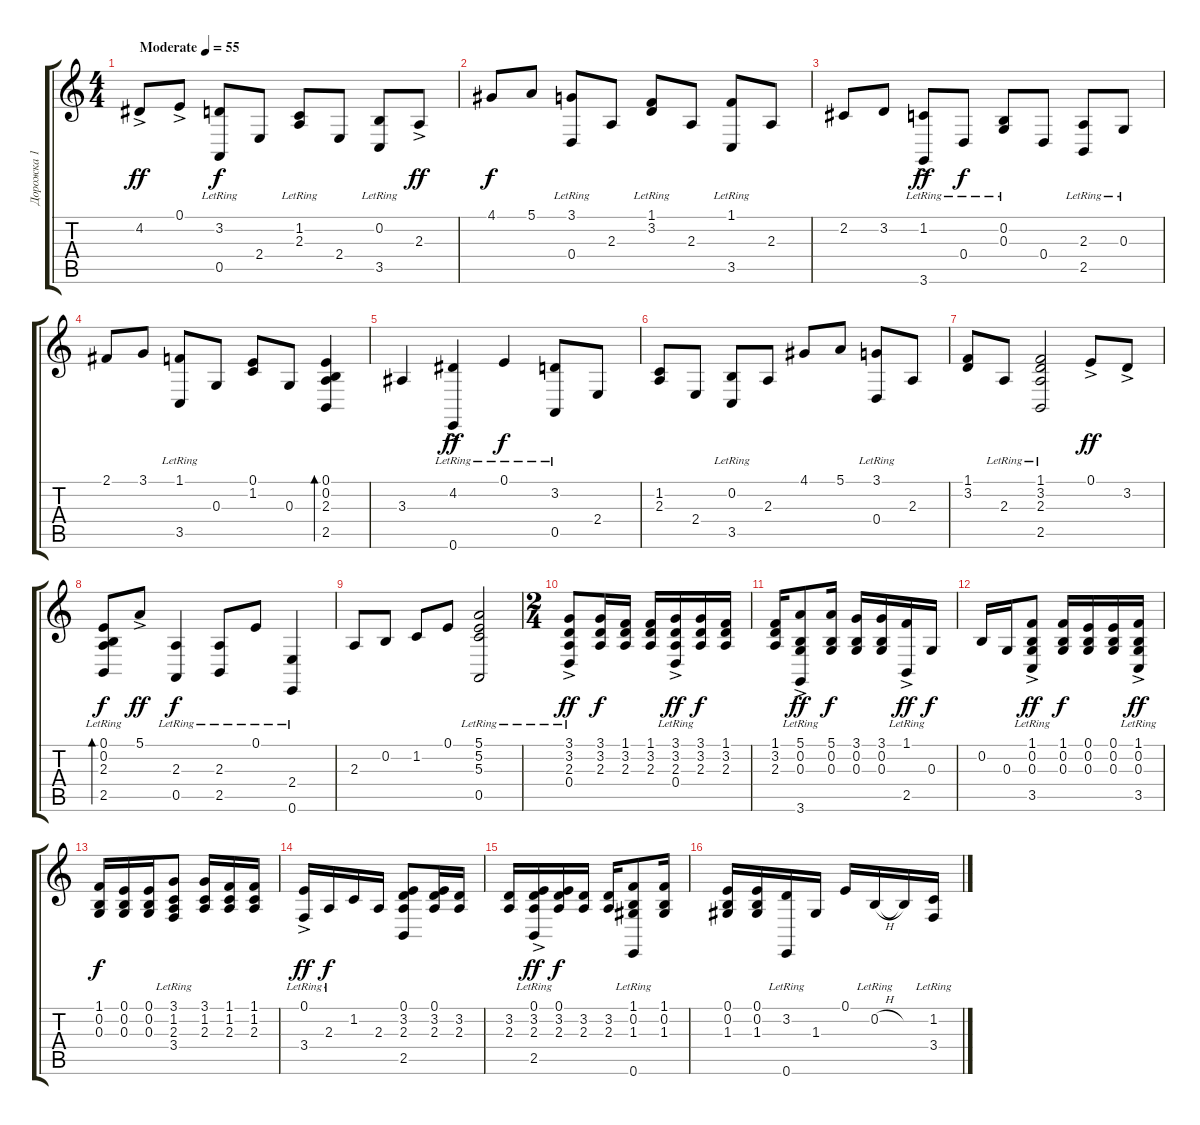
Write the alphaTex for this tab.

\track ("Дорожка 1" "Дорожка 1") {instrument brightacousticpiano}
\staff {score tabs}
\tuning (E4 B3 G3 D3 A2 E2) {hide}
\ts (4 4)
\tempo (55 "Moderate")
\clef g2
\ks c
4.2{ac}.8{dy ff instrument brightacousticpiano} 0.1{ac}.8 (3.2{lr} 0.5{lr}).8{dy f} 2.4.8 (1.2{lr} 2.3{lr}).8 2.4.8 (0.2{lr} 3.5{lr}).8 2.3{ac}.8{dy ff} |
4.1.8{dy f} 5.1.8 (3.1{lr} 0.4{lr}).8 2.3.8 (1.1{lr} 3.2{lr}).8 2.3.8 (1.1{lr} 3.5{lr}).8 2.3.8 |
2.2.8 3.2.8 (1.2{ac lr} 3.6{lr}).8{dy ff} 0.4{lr}.8{dy f} (0.2{lr} 0.3{lr}).8 0.4.8 (2.3{lr} 2.5{lr}).8 0.3{lr}.8 |
2.1.8 3.1.8 (1.1{lr} 3.5{lr}).8 0.3.8 (0.1 1.2).8 0.3.8 (0.1 0.2 2.3 2.5).4{bd 240} |
3.3.4 (4.2{ac lr} 0.6).4{dy ff} 0.1{lr}.4{dy f} (3.2{lr} 0.5{lr}).8 2.4.8 |
(1.2 2.3).8 2.4.8 (0.2{lr} 3.5{lr}).8 2.3.8 4.1.8 5.1.8 (3.1{lr} 0.4{lr}).8 2.3.8 |
(1.1 3.2).8 2.3{lr}.8 (1.1{lr} 3.2{lr} 2.3{lr} 2.5{lr}).2 0.1{ac}.8{dy ff} 3.2{ac}.8 |
(0.1{lr} 0.2{lr} 2.3{lr} 2.5{lr}).8{bd 120 dy f} 5.1{ac}.8{dy ff} (2.3{lr} 0.5).4{dy f} (2.3{lr} 2.5{lr}).8 0.1{lr}.8 (2.4{lr} 0.6{lr}).4 |
2.3.8 0.2.8 1.2.8 0.1.8 (5.1{lr} 5.2{lr} 5.3{lr} 0.5{lr}).2 |
\ts (2 4)
(3.1{lr} 3.2{lr} 2.3{lr} 0.4{ac lr}).8{dy ff} (3.1 3.2 2.3).16{dy f} (1.1 3.2 2.3).16 (1.1 3.2 2.3).16 (3.1 3.2 2.3 0.4{ac lr}).16{dy ff} (3.1 3.2 2.3).16{dy f} (1.1 3.2 2.3).16 |
(1.1 3.2 2.3).16 (5.1{lr} 0.2{lr} 0.3{lr} 3.6{ac lr}).8{dy ff} (5.1 0.2 0.3).16{dy f} (3.1 0.2 0.3).16 (3.1 0.2 0.3).16 (1.1{lr} 2.5{ac lr}).16{dy ff} 0.3.16{dy f} |
0.2.16 0.3.16 (1.1 0.2 0.3 3.5{ac lr}).8{dy ff} (1.1 0.2 0.3).16{dy f} (0.1 0.2 0.3).16 (0.1 0.2 0.3).16 (1.1 0.2 0.3 3.5{ac lr}).16{dy ff} |
(1.1 0.2 0.3).16{dy f} (0.1 0.2 0.3).16 (0.1 0.2 0.3).16 (3.1{lr} 1.2{lr} 2.3{lr} 3.4{lr}).8 (3.1 1.2 2.3).16 (1.1 1.2 2.3).16 (1.1 1.2 2.3).16 |
(0.1{ac lr} 3.4{ac lr}).16{dy ff} 2.3{lr}.16{dy f} 1.2.16 2.3.16 (0.1 3.2 2.3 2.5).8 (0.1 3.2 2.3).16 (3.2 2.3).16 |
(3.2 2.3).16 (0.1 3.2 2.3 2.5{ac lr}).16{dy ff} (0.1 3.2 2.3).16{dy f} (3.2 2.3).16 (3.2 2.3).16 (1.1{lr} 0.2{lr} 1.3{lr} 0.6{lr}).8 (1.1 0.2 1.3).16 |
(0.1 0.2 1.3).16 (0.1 0.2 1.3).16 (3.2 0.6{lr}).16 1.3.16 0.1.16 0.2{h lr}.16 0.2{t}.16 (1.2{lr} 3.4{lr}).16
